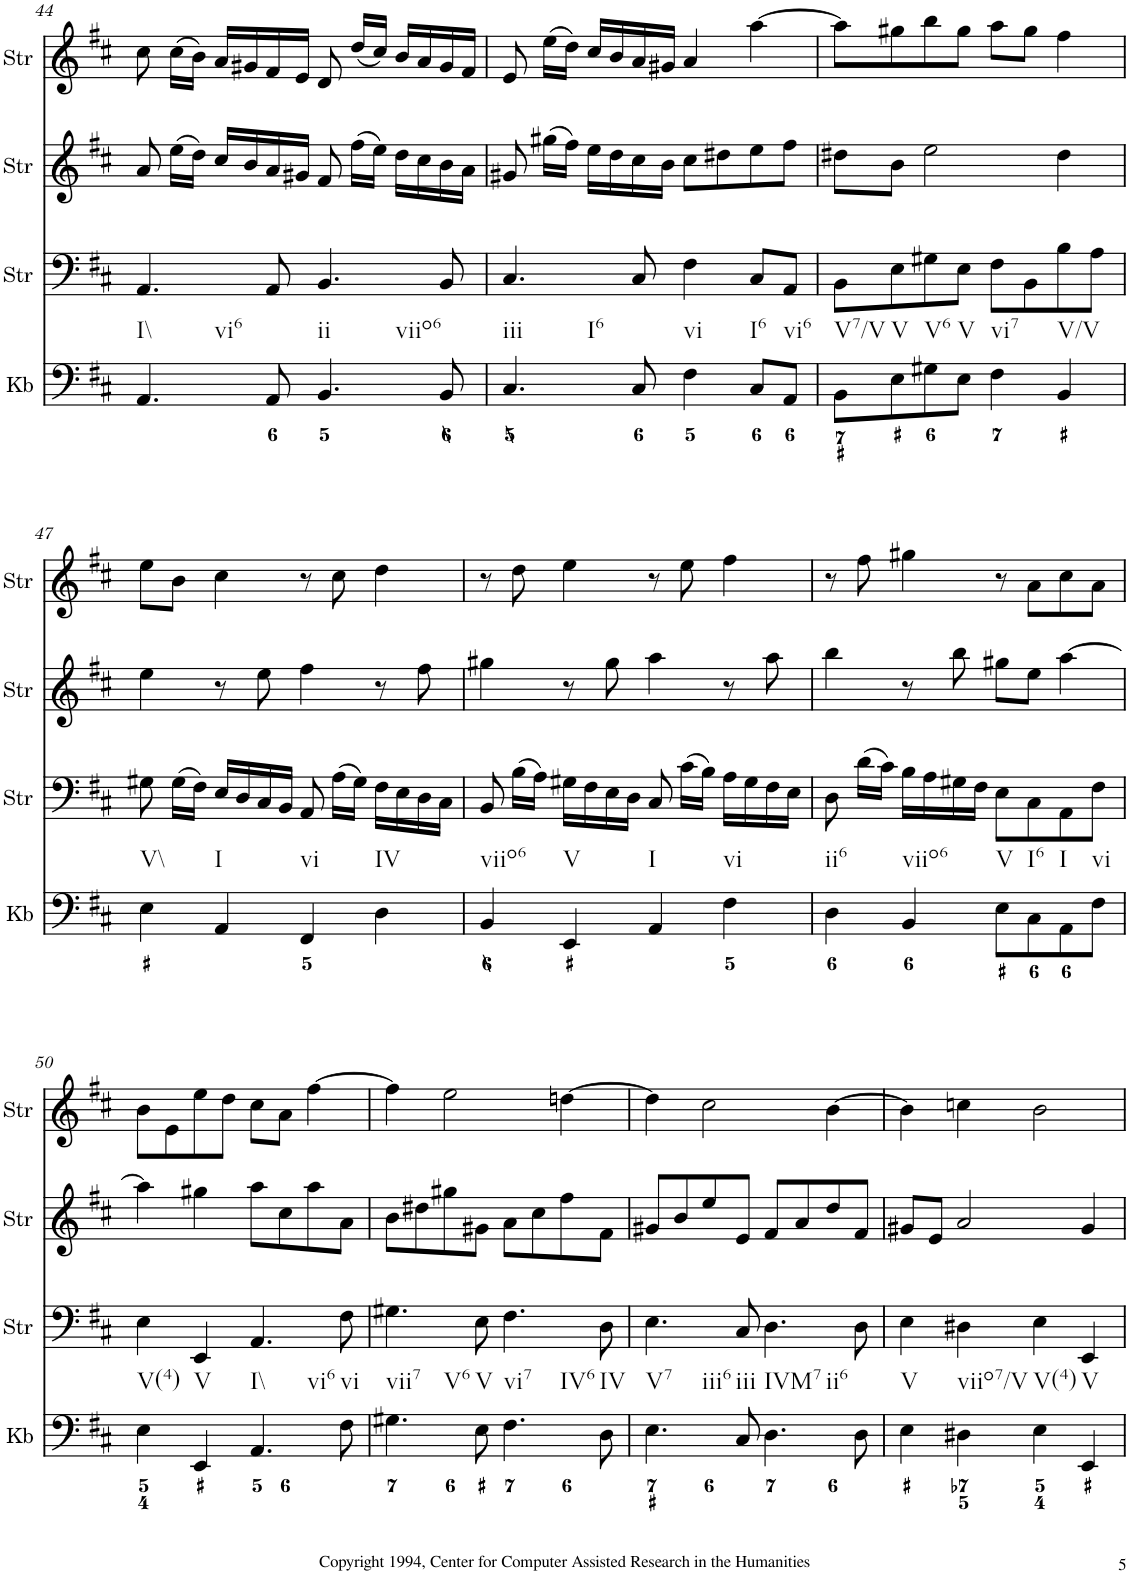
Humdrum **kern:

**kern	**kern	**kern	**kern
*part4	*part3	*part2	*part1
*staff4	*staff3	*staff2	*staff1
*I"Keyboard	*I"StringInstrument	*I"StringInstrument	*I"StringInstrument
*I'Kb	*I'Str	*I'Str	*I'Str
!!LO:PB:g=z
*clefF4	*clefF4	*clefG2	*clefG2
*k[f#c#]	*k[f#c#]	*k[f#c#]	*k[f#c#]
*M4/4	*M4/4	*M4/4	*M4/4
=44	=44	=44	=44
!LO:TX:b:t=I\\	!	!	!
!LO:TX:b:t=vi6	!	!	!
4.AA/	4.AA/	8a/	8cc#\
.	.	(16ee\LL	(16cc#\LL
.	.	16dd\JJ)	16b\JJ)
.	.	16cc#/LL	16a/LL
.	.	16b/	16g#X/
8AA/	8AA/	16a/	16f#/
.	.	16g#X/JJ	16e/JJ
!LO:TX:b:t=ii	!	!	!
!LO:TX:b:t=viio6	!	!	!
4.BB/	4.BB/	8f#/	8d/
.	.	(16ff#\LL	(16dd/LL
.	.	16ee\JJ)	16cc#/JJ)
.	.	16dd\LL	16b/LL
.	.	16cc#\	16a/
8BB/	8BB/	16b\	16g#/
.	.	16a\JJ	16f#/JJ
=45	=45	=45	=45
!LO:TX:b:t=iii	!	!	!
!LO:TX:b:t=I6	!	!	!
4.C#/	4.C#/	8g#X/	8e/
.	.	(16gg#X\LL	(16ee\LL
.	.	16ff#\JJ)	16dd\JJ)
.	.	16ee\LL	16cc#/LL
.	.	16dd\	16b/
8C#/	8C#/	16cc#\	16a/
.	.	16b\JJ	16g#X/JJ
!LO:TX:b:t=vi	!	!	!
4F#\	4F#\	8cc#\L	4a/
.	.	8dd#X\	.
!LO:TX:b:t=I6	!	!	!
8C#/L	8C#/L	8ee\	[4aa\
!LO:TX:b:t=vi6	!	!	!
8AA/J	8AA/J	8ff#\J	.
=46	=46	=46	=46
!LO:TX:b:t=V7/V	!	!	!
8BB\L	8BB\L	8dd#X\L	8aa\L]
!LO:TX:b:t=V	!	!	!
8E\	8E\	8b\J	8gg#X\
!LO:TX:b:t=V6	!	!	!
8G#X\	8G#X\	2ee\	8bb\
!LO:TX:b:t=V	!	!	!
8E\J	8E\J	.	8gg#\J
!LO:TX:b:t=vi7	!	!	!
4F#\	8F#\L	.	8aa\L
.	8BB\	.	8gg#\J
!LO:TX:b:t=V/V	!	!	!
4BB/	8B\	4dd#\	4ff#\
.	8A\J	.	.
!!LO:LB:g=z
=47	=47	=47	=47
!LO:TX:b:t=V\\	!	!	!
4E\	8G#X\	4ee\	8ee\L
.	(16G#\LL	.	8b\J
.	16F#\JJ)	.	.
!LO:TX:b:t=I	!	!	!
4AA/	16E/LL	8r	4cc#\
.	16D/	.	.
.	16C#/	8ee\	.
.	16BB/JJ	.	.
!LO:TX:b:t=vi	!	!	!
4FF#/	8AA/	4ff#\	8r
.	(16A\LL	.	8cc#\
.	16G#\JJ)	.	.
!LO:TX:b:t=IV	!	!	!
4D\	16F#\LL	8r	4dd\
.	16E\	.	.
.	16D\	8ff#\	.
.	16C#\JJ	.	.
=48	=48	=48	=48
!LO:TX:b:t=viio6	!	!	!
4BB/	8BB/	4gg#X\	8r
.	(16B\LL	.	8dd\
.	16A\JJ)	.	.
!LO:TX:b:t=V	!	!	!
4EE/	16G#X\LL	8r	4ee\
.	16F#\	.	.
.	16E\	8gg#\	.
.	16D\JJ	.	.
!LO:TX:b:t=I	!	!	!
4AA/	8C#/	4aa\	8r
.	(16c#\LL	.	8ee\
.	16B\JJ)	.	.
!LO:TX:b:t=vi	!	!	!
4F#\	16A\LL	8r	4ff#\
.	16G#\	.	.
.	16F#\	8aa\	.
.	16E\JJ	.	.
=49	=49	=49	=49
!LO:TX:b:t=ii6	!	!	!
4D\	8D\	4bb\	8r
.	(16d\LL	.	8ff#\
.	16c#\JJ)	.	.
!LO:TX:b:t=viio6	!	!	!
4BB/	16B\LL	8r	4gg#X\
.	16A\	.	.
.	16G#X\	8bb\	.
.	16F#\JJ	.	.
!LO:TX:b:t=V	!	!	!
8E\L	8E\L	8gg#X\L	8r
!LO:TX:b:t=I6	!	!	!
8C#\	8C#\	8ee\J	8a\L
!LO:TX:b:t=I	!	!	!
8AA\	8AA\	[4aa\	8cc#\
!LO:TX:b:t=vi	!	!	!
8F#\J	8F#\J	.	8a\J
!!LO:LB:g=z
=50	=50	=50	=50
!LO:TX:b:t=V(4)	!	!	!
4E\	4E\	4aa\]	8b\L
.	.	.	8e\
!LO:TX:b:t=V	!	!	!
4EE/	4EE/	4gg#X\	8ee\
.	.	.	8dd\J
!LO:TX:b:t=I\\	!	!	!
!LO:TX:b:t=vi6	!	!	!
4.AA/	4.AA/	8aa\L	8cc#\L
.	.	8cc#\	8a\J
.	.	8aa\	[4ff#\
!LO:TX:b:t=vi	!	!	!
8F#\	8F#\	8a\J	.
=51	=51	=51	=51
!LO:TX:b:t=vii7	!	!	!
!LO:TX:b:t=V6	!	!	!
4.G#X\	4.G#X\	8b\L	4ff#\]
.	.	8dd#X\	.
.	.	8gg#X\	2ee\
!LO:TX:b:t=V	!	!	!
8E\	8E\	8g#X\J	.
!LO:TX:b:t=vi7	!	!	!
!LO:TX:b:t=IV6	!	!	!
4.F#\	4.F#\	8a\L	.
.	.	8cc#\	.
.	.	8ff#\	[4ddn\
!LO:TX:b:t=IV	!	!	!
8D\	8D\	8f#\J	.
=52	=52	=52	=52
!LO:TX:b:t=V7	!	!	!
!LO:TX:b:t=iii6	!	!	!
4.E\	4.E\	8g#X/L	4dd\]
.	.	8b/	.
.	.	8ee/	2cc#\
!LO:TX:b:t=iii	!	!	!
8C#/	8C#/	8e/J	.
!LO:TX:b:t=IVM7	!	!	!
!LO:TX:b:t=ii6	!	!	!
4.D\	4.D\	8f#/L	.
.	.	8a/	.
.	.	8dd/	[4b\
8D\	8D\	8f#/J	.
=53	=53	=53	=53
!LO:TX:b:t=V	!	!	!
4E\	4E\	8g#X/L	4b\]
.	.	8e/J	.
!LO:TX:b:t=viio7/V	!	!	!
4D#X\	4D#X\	2a/	4ccn\
!LO:TX:b:t=V(4)	!	!	!
4E\	4E\	.	2b\
!LO:TX:b:t=V	!	!	!
4EE/	4EE/	4g#/	.
=	=	=	=
*-	*-	*-	*-
